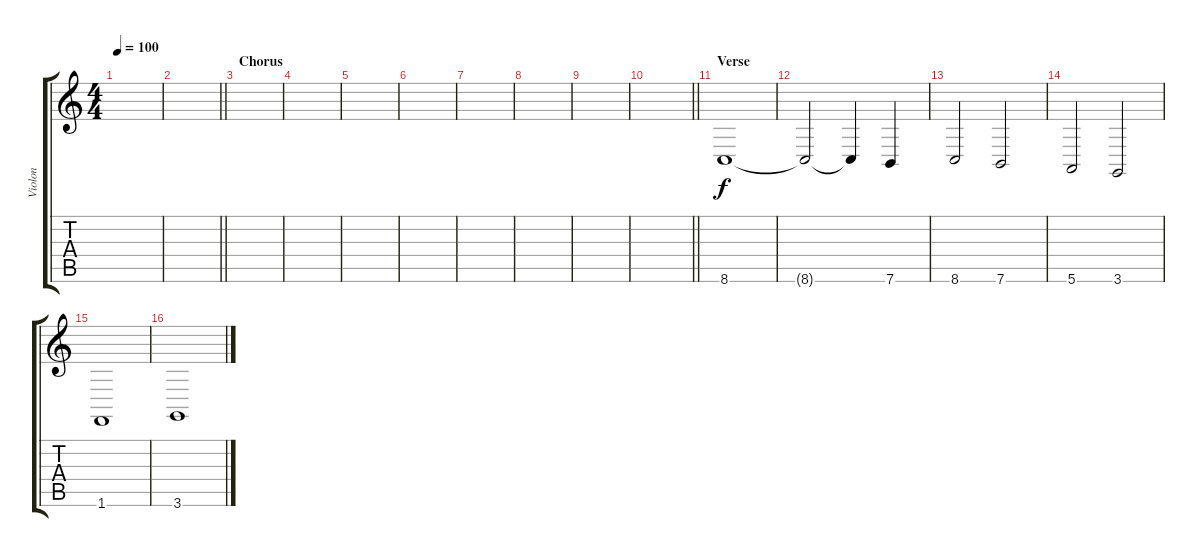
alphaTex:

\track ("Violon" "Violon") {instrument viola}
\staff {score tabs}
\tuning (E4 B3 G3 D3 A2 E2) {hide}
\ts (4 4)
\tempo 100
\clef g2
\ks c
|
\barLineRight lightlight
|
\section ("" "Chorus")
|
|
|
|
|
|
|
\barLineRight lightlight
|
\section ("" "Verse")
8.6.1{volume 16} |
8.6{t}.2 8.6{t}.4 7.6.4 |
8.6.2 7.6.2 |
5.6.2 3.6.2 |
1.6.1 |
3.6.1
